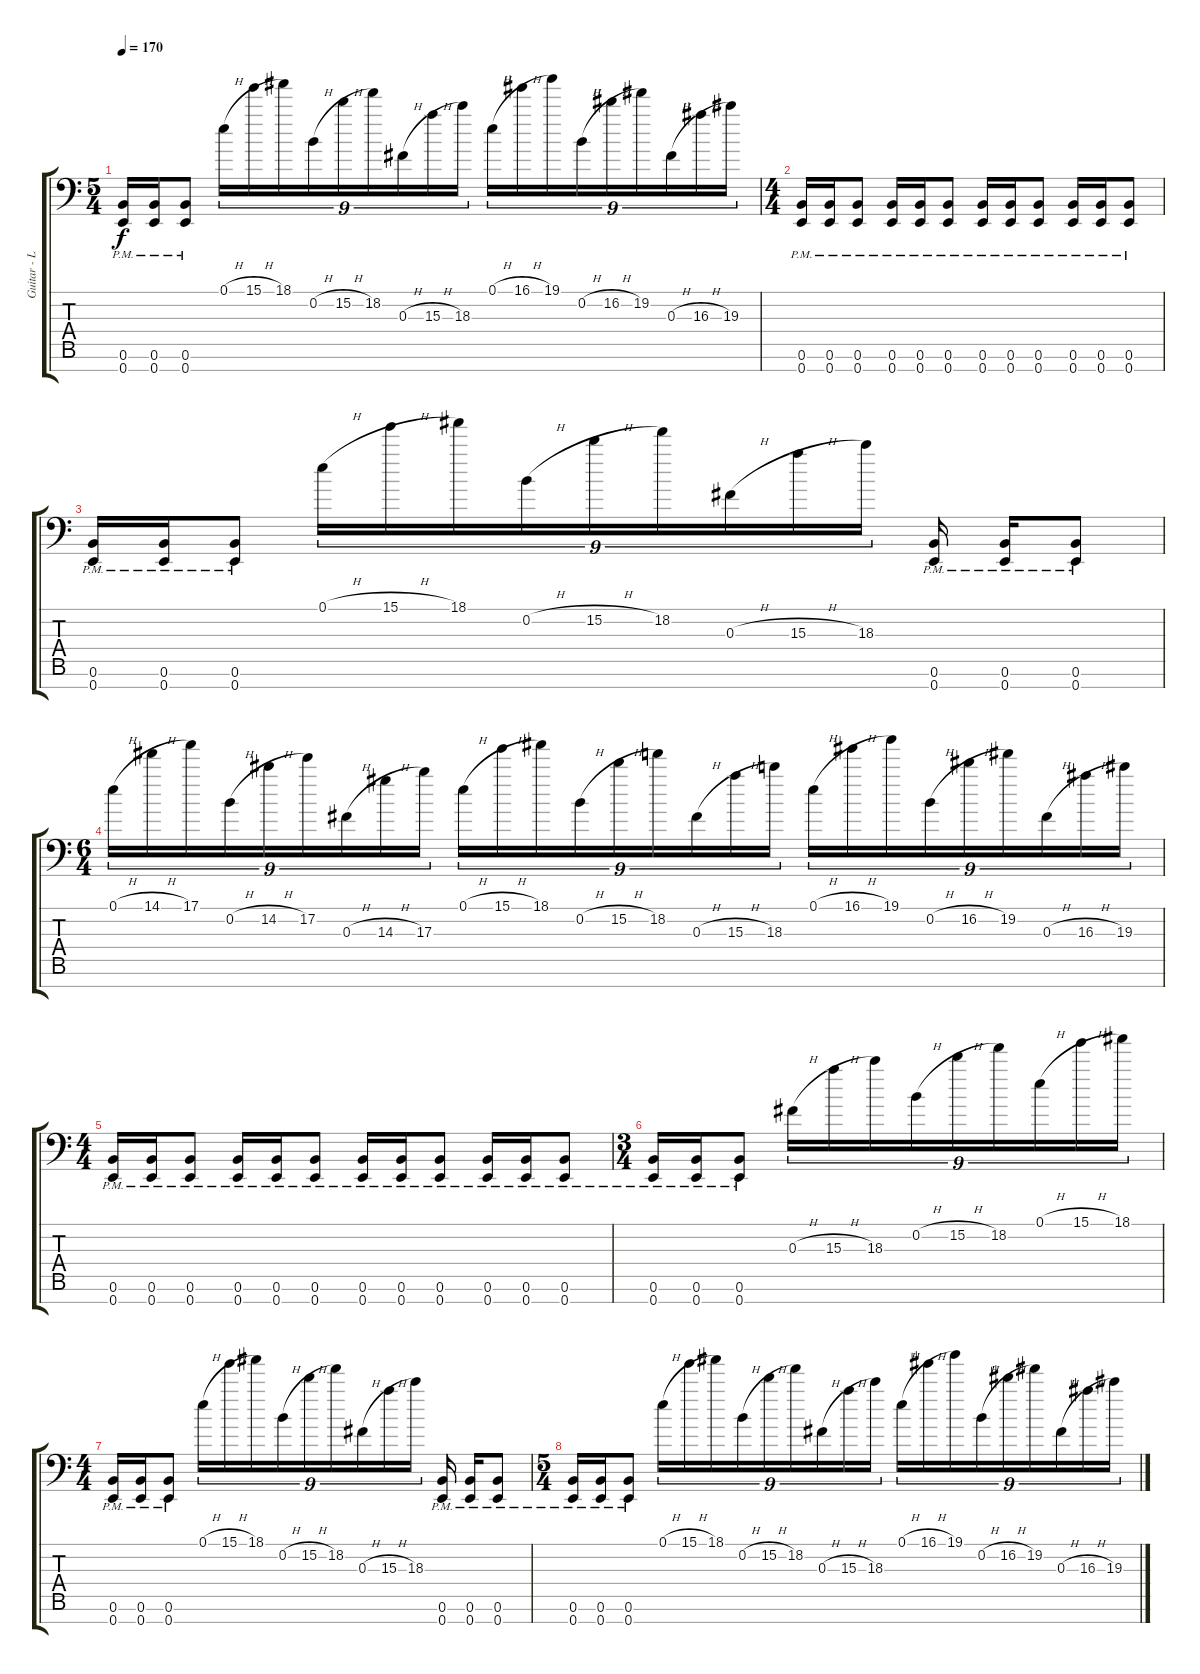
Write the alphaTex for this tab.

\track ("Guitar - Left" "Guitar - L") {instrument distortionguitar}
\staff {score tabs}
\tuning (E4 B3 Gb3 B2 E2 B1 E1) {hide}
\ts (5 4)
\tempo 170
\clef f4
\ks c
(0.6{pm} 0.7{pm}).16{dy f} (0.6{pm} 0.7{pm}).16 (0.6{pm} 0.7{pm}).8 0.1{h}.16{tu (9 8)} 15.1{h}.16{tu (9 8) beam merge} 18.1.16{tu (9 8)} 0.2{h}.16{tu (9 8)} 15.2{h}.16{tu (9 8)} 18.2.16{tu (9 8)} 0.3{h}.16{tu (9 8) beam merge} 15.3{h}.16{tu (9 8) beam merge} 18.3.16{tu (9 8)} 0.1{h}.16{tu (9 8)} 16.1{h}.16{tu (9 8) beam merge} 19.1.16{tu (9 8)} 0.2{h}.16{tu (9 8)} 16.2{h}.16{tu (9 8)} 19.2.16{tu (9 8)} 0.3{h}.16{tu (9 8) beam merge} 16.3{h}.16{tu (9 8) beam merge} 19.3.16{tu (9 8)} |
\ts (4 4)
(0.6{pm} 0.7{pm}).16 (0.6{pm} 0.7{pm}).16 (0.6{pm} 0.7{pm}).8 (0.6{pm} 0.7{pm}).16 (0.6{pm} 0.7{pm}).16 (0.6{pm} 0.7{pm}).8 (0.6{pm} 0.7{pm}).16 (0.6{pm} 0.7{pm}).16 (0.6{pm} 0.7{pm}).8 (0.6{pm} 0.7{pm}).16 (0.6{pm} 0.7{pm}).16 (0.6{pm} 0.7{pm}).8 |
(0.6{pm} 0.7{pm}).16 (0.6{pm} 0.7{pm}).16 (0.6{pm} 0.7{pm}).8 0.1{h}.16{tu (9 8)} 15.1{h}.16{tu (9 8) beam merge} 18.1.16{tu (9 8)} 0.2{h}.16{tu (9 8)} 15.2{h}.16{tu (9 8)} 18.2.16{tu (9 8)} 0.3{h}.16{tu (9 8) beam merge} 15.3{h}.16{tu (9 8) beam merge} 18.3.16{tu (9 8)} (0.6{pm} 0.7{pm}).16 (0.6{pm} 0.7{pm}).16 (0.6{pm} 0.7{pm}).8 |
\ts (6 4)
0.1{h}.16{tu (9 8)} 14.1{h}.16{tu (9 8) beam merge} 17.1.16{tu (9 8)} 0.2{h}.16{tu (9 8)} 14.2{h}.16{tu (9 8)} 17.2.16{tu (9 8)} 0.3{h}.16{tu (9 8) beam merge} 14.3{h}.16{tu (9 8) beam merge} 17.3.16{tu (9 8) beam splitsecondary} 0.1{h}.16{tu (9 8)} 15.1{h}.16{tu (9 8) beam merge} 18.1.16{tu (9 8)} 0.2{h}.16{tu (9 8)} 15.2{h}.16{tu (9 8)} 18.2.16{tu (9 8)} 0.3{h}.16{tu (9 8) beam merge} 15.3{h}.16{tu (9 8) beam merge} 18.3.16{tu (9 8) beam splitsecondary} 0.1{h}.16{tu (9 8)} 16.1{h}.16{tu (9 8) beam merge} 19.1.16{tu (9 8)} 0.2{h}.16{tu (9 8)} 16.2{h}.16{tu (9 8)} 19.2.16{tu (9 8)} 0.3{h}.16{tu (9 8) beam merge} 16.3{h}.16{tu (9 8) beam merge} 19.3.16{tu (9 8)} |
\ts (4 4)
(0.6{pm} 0.7{pm}).16 (0.6{pm} 0.7{pm}).16 (0.6{pm} 0.7{pm}).8 (0.6{pm} 0.7{pm}).16 (0.6{pm} 0.7{pm}).16 (0.6{pm} 0.7{pm}).8 (0.6{pm} 0.7{pm}).16 (0.6{pm} 0.7{pm}).16 (0.6{pm} 0.7{pm}).8 (0.6{pm} 0.7{pm}).16 (0.6{pm} 0.7{pm}).16 (0.6{pm} 0.7{pm}).8 |
\ts (3 4)
(0.6{pm} 0.7{pm}).16 (0.6{pm} 0.7{pm}).16 (0.6{pm} 0.7{pm}).8 0.3{h}.16{tu (9 8)} 15.3{h}.16{tu (9 8)} 18.3.16{tu (9 8)} 0.2{h}.16{tu (9 8)} 15.2{h}.16{tu (9 8)} 18.2.16{tu (9 8)} 0.1{h}.16{tu (9 8)} 15.1{h}.16{tu (9 8)} 18.1.16{tu (9 8)} |
\ts (4 4)
(0.6{pm} 0.7{pm}).16 (0.6{pm} 0.7{pm}).16 (0.6{pm} 0.7{pm}).8 0.1{h}.16{tu (9 8)} 15.1{h}.16{tu (9 8) beam merge} 18.1.16{tu (9 8)} 0.2{h}.16{tu (9 8)} 15.2{h}.16{tu (9 8)} 18.2.16{tu (9 8)} 0.3{h}.16{tu (9 8) beam merge} 15.3{h}.16{tu (9 8) beam merge} 18.3.16{tu (9 8)} (0.6{pm} 0.7{pm}).16 (0.6{pm} 0.7{pm}).16 (0.6{pm} 0.7{pm}).8 |
\ts (5 4)
(0.6{pm} 0.7{pm}).16 (0.6{pm} 0.7{pm}).16 (0.6{pm} 0.7{pm}).8 0.1{h}.16{tu (9 8)} 15.1{h}.16{tu (9 8) beam merge} 18.1.16{tu (9 8)} 0.2{h}.16{tu (9 8)} 15.2{h}.16{tu (9 8)} 18.2.16{tu (9 8)} 0.3{h}.16{tu (9 8) beam merge} 15.3{h}.16{tu (9 8) beam merge} 18.3.16{tu (9 8)} 0.1{h}.16{tu (9 8)} 16.1{h}.16{tu (9 8) beam merge} 19.1.16{tu (9 8)} 0.2{h}.16{tu (9 8)} 16.2{h}.16{tu (9 8)} 19.2.16{tu (9 8)} 0.3{h}.16{tu (9 8) beam merge} 16.3{h}.16{tu (9 8) beam merge} 19.3.16{tu (9 8)}
